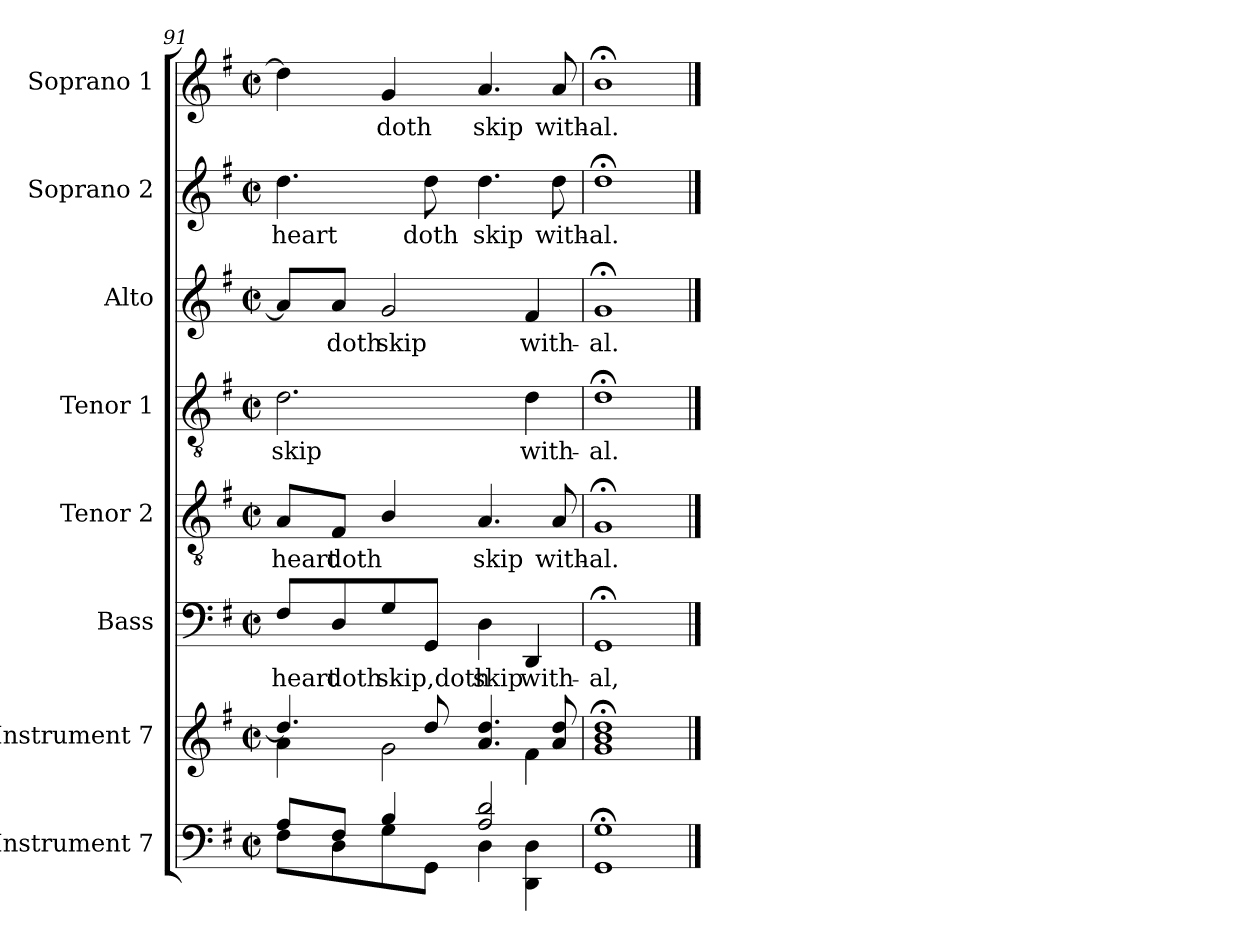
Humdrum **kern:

**kern	**kern	**kern	**text	**kern	**text	**kern	**text	**kern	**text	**kern	**text	**kern	**text
*part8	*part7	*part6	*part6	*part5	*part5	*part4	*part4	*part3	*part3	*part2	*part2	*part1	*part1
*staff8	*staff7	*staff6	*staff6	*staff5	*staff5	*staff4	*staff4	*staff3	*staff3	*staff2	*staff2	*staff1	*staff1
*I"Instrument 7	*I"Instrument 7	*I"Bass	*	*I"Tenor 2	*	*I"Tenor 1	*	*I"Alto	*	*I"Soprano 2	*	*I"Soprano 1	*
*clefF4	*clefG2	*clefF4	*	*clefGv2	*	*clefGv2	*	*clefG2	*	*clefG2	*	*clefG2	*
*k[f#]	*k[f#]	*k[f#]	*	*k[f#]	*	*k[f#]	*	*k[f#]	*	*k[f#]	*	*k[f#]	*
*G:	*G:	*G:	*	*G:	*	*G:	*	*G:	*	*G:	*	*G:	*
*M2/2	*M2/2	*M2/2	*	*M2/2	*	*M2/2	*	*M2/2	*	*M2/2	*	*M2/2	*
*met(c|)	*met(c|)	*met(c|)	*	*met(c|)	*	*met(c|)	*	*met(c|)	*	*met(c|)	*	*met(c|)	*
=91	=91	=91	=91	=91	=91	=91	=91	=91	=91	=91	=91	=91	=91
*^	*^	*	*	*	*	*	*	*	*	*	*	*	*
!	!	!	!	!	!LO:LY:b:cj	!	!LO:LY:b:cj	!	!LO:LY:b:cj	!	!LO:LY:b:cj	!	!LO:LY:b:cj	!	!LO:LY:b:cj
8A/L	8F#\L	4.dd/]	4a\	8F#/L	heart	8A/L	heart	2.d\	skip	8a/L]	.	4.dd\	heart	4dd\]	.
!	!	!	!	!	!LO:LY:b:cj	!	!LO:LY:b:cj	!	!	!	!LO:LY:b:cj	!	!	!	!
8F#/J	8D\	.	.	8D/	doth	8F#/J	doth	.	.	8a/J	doth	.	.	.	.
!	!	!	!	!	!LO:LY:b:cj	!	!LO:LY:b:cj	!	!	!	!LO:LY:b:cj	!	!	!	!LO:LY:b:cj
4B/	8G\	.	2g\	8G/	skip,doth	4B/	.	.	.	2g/	skip	.	.	4g/	doth
!	!	!	!	!	!LO:LY:b:cj	!	!	!	!	!	!	!	!LO:LY:b:cj	!	!
.	8GG\J	8dd/	.	8GG/J	.	.	.	.	.	.	.	8dd\	doth	.	.
!	!	!	!	!	!LO:LY:b:cj	!	!LO:LY:b:cj	!	!	!	!	!	!LO:LY:b:cj	!	!LO:LY:b:cj
2A/ 2d/	4D\	4.a/ 4.dd/	.	4D\	skip	4.A/	skip	.	.	.	.	4.dd\	skip	4.a/	skip
!	!	!	!	!	!LO:LY:b:cj	!	!	!	!LO:LY:b:cj	!	!LO:LY:b:cj	!	!	!	!
.	4D\ 4DD\	.	4f#\	4DD/	with-	.	.	4d\	with-	4f#/	with-	.	.	.	.
!	!	!	!	!	!	!	!LO:LY:b:cj	!	!	!	!	!	!LO:LY:b:cj	!	!LO:LY:b:cj
.	.	8dd/ 8a/	.	.	.	8A/	with-	.	.	.	.	8dd\	with-	8a/	with-
*v	*v	*	*	*	*	*	*	*	*	*	*	*	*	*	*
*	*v	*v	*	*	*	*	*	*	*	*	*	*	*	*
=92	=92	=92	=92	=92	=92	=92	=92	=92	=92	=92	=92	=92	=92
!	!	!	!LO:LY:b:cj	!	!LO:LY:b:cj	!	!LO:LY:b:cj	!	!LO:LY:b:cj	!	!LO:LY:b:cj	!	!LO:LY:b:cj
1G; 1GG;	1b;< 1g;< 1dd;<	1GG;<	-al,	1G;<	-al.	1d;<	-al.	1g;<	-al.	1dd;<	-al.	1b;<	-al.
==	==	==	==	==	==	==	==	==	==	==	==	==	==
*-	*-	*-	*-	*-	*-	*-	*-	*-	*-	*-	*-	*-	*-
